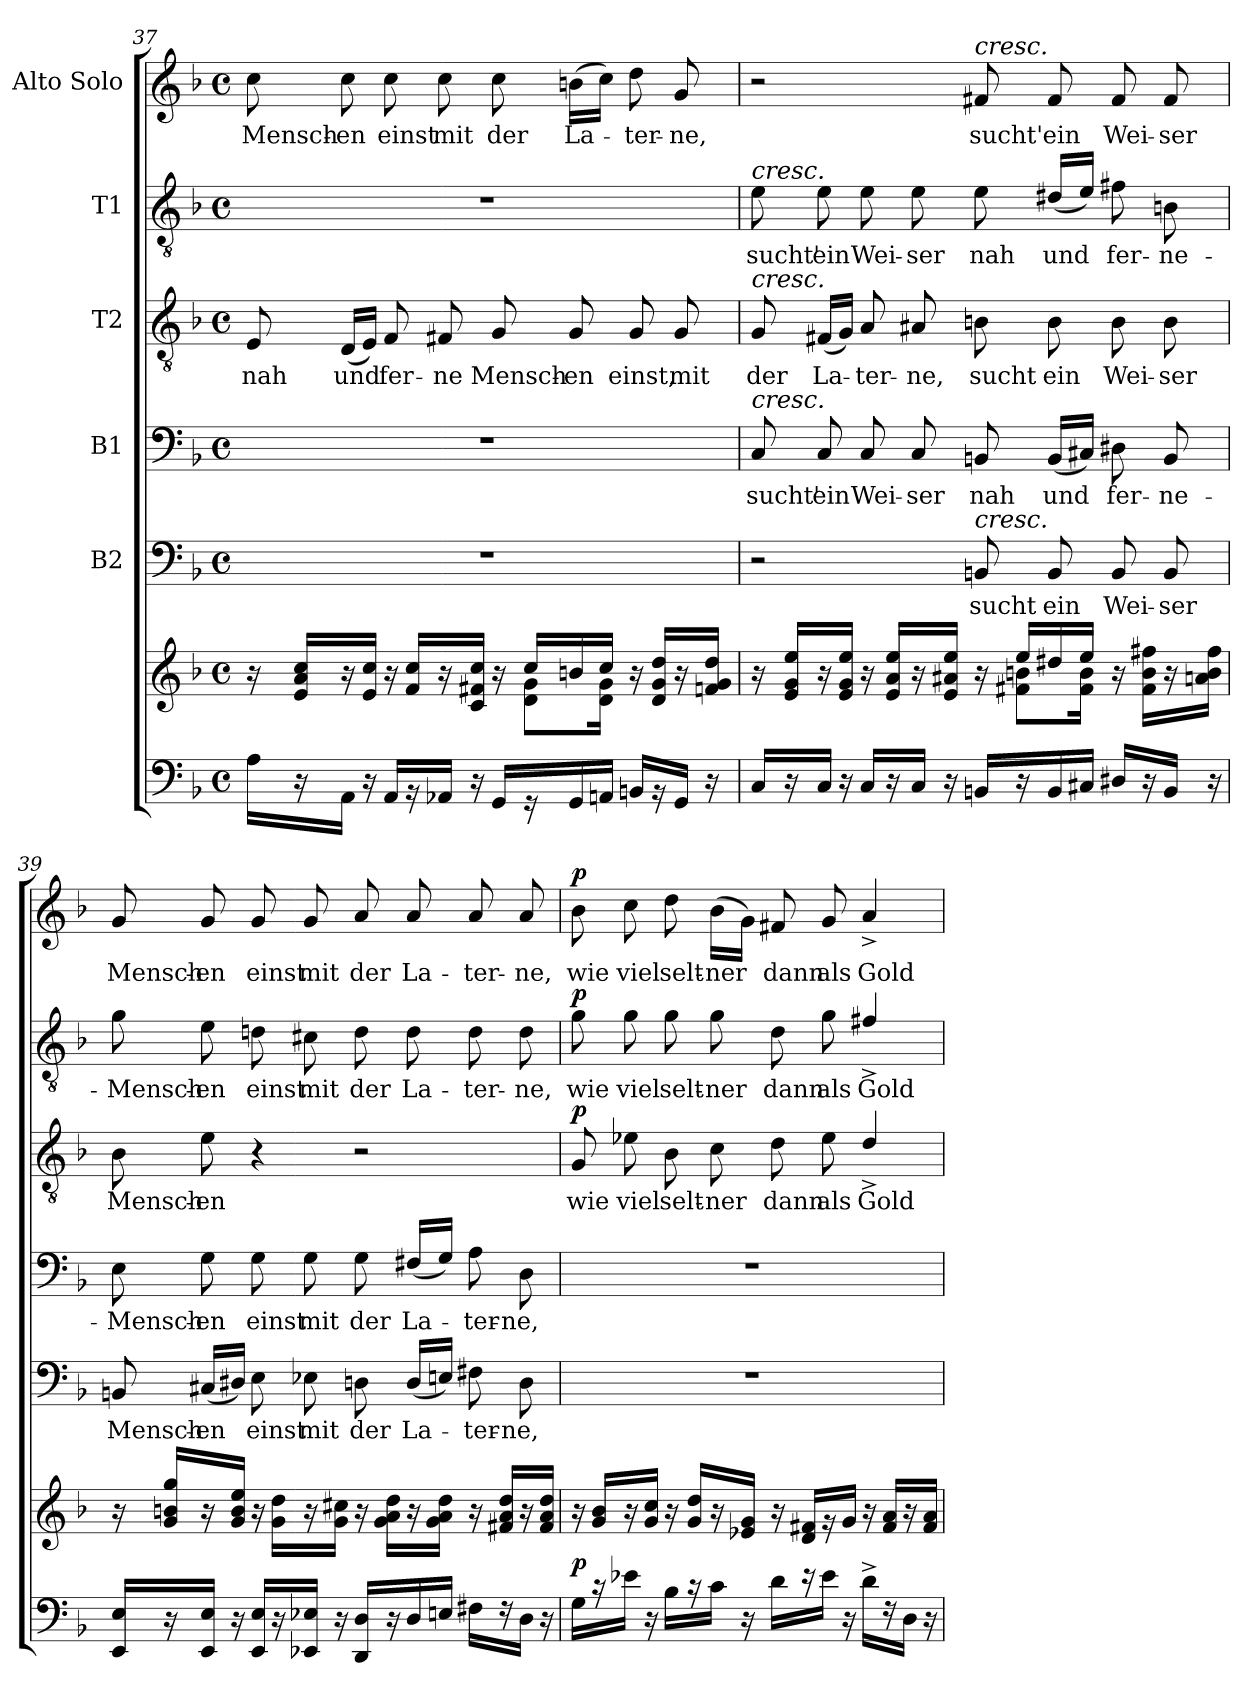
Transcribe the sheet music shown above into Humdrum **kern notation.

**kern	**dynam	**kern	**kern	**text	**kern	**text	**kern	**text	**dynam	**kern	**text	**dynam	**kern	**text	**dynam
*part7	*part7	*part6	*part5	*part5	*part4	*part4	*part3	*part3	*part3	*part2	*part2	*part2	*part1	*part1	*part1
*staff7	*staff7	*staff6	*staff5	*staff5	*staff4	*staff4	*staff3	*staff3	*staff3	*staff2	*staff2	*staff2	*staff1	*staff1	*staff1
*	*	*	*I"B2	*	*I"B1	*	*I"T2	*	*	*I"T1	*	*	*I"Alto Solo	*	*
*clefF4	*	*clefG2	*clefF4	*	*clefF4	*	*clefGv2	*	*	*clefGv2	*	*	*clefG2	*	*
*k[b-]	*	*k[b-]	*k[b-]	*	*k[b-]	*	*k[b-]	*	*	*k[b-]	*	*	*k[b-]	*	*
*F:	*	*F:	*F:	*	*F:	*	*F:	*	*	*F:	*	*	*F:	*	*
*M4/4	*	*M4/4	*M4/4	*	*M4/4	*	*M4/4	*	*	*M4/4	*	*	*M4/4	*	*
*met(c)	*	*met(c)	*met(c)	*	*met(c)	*	*met(c)	*	*	*met(c)	*	*	*met(c)	*	*
=37	=37	=37	=37	=37	=37	=37	=37	=37	=37	=37	=37	=37	=37	=37	=37
*	*	*^	*	*	*	*	*	*	*	*	*	*	*	*	*
!	!	!	!	!	!	!	!	!	!LO:LY:b	!	!	!	!	!	!LO:LY:b	!
16A\LL	.	16r	16ryy	1r	.	1r	.	8E/	nah	.	1r	.	.	8cc\	Mensch-	.
*	*	*v	*v	*	*	*	*	*	*	*	*	*	*	*	*	*
16r	.	16e/ 16a/ 16cc/LL	.	.	.	.	.	.	.	.	.	.	.	.	.
!	!	!	!	!	!	!	!	!LO:LY:b	!	!	!	!	!	!LO:LY:b	!
16AA\JJ	.	16r	.	.	.	.	(<16D/LL	und	.	.	.	.	8cc\	-en	.
16r	.	16e/ 16cc/JJ	.	.	.	.	16E/JJ)	.	.	.	.	.	.	.	.
!	!	!	!	!	!	!	!	!LO:LY:b	!	!	!	!	!	!LO:LY:b	!
16AA/LL	.	16r	.	.	.	.	8F/	fer-	.	.	.	.	8cc\	einst	.
16r	.	16f/ 16cc/LL	.	.	.	.	.	.	.	.	.	.	.	.	.
!	!	!	!	!	!	!	!	!LO:LY:b	!	!	!	!	!	!LO:LY:b	!
16AA-X/JJ	.	16r	.	.	.	.	8F#X/	-ne	.	.	.	.	8cc\	mit	.
16r	.	16c/ 16f#X/ 16cc/JJ	.	.	.	.	.	.	.	.	.	.	.	.	.
!	!	!	!	!	!	!	!	!LO:LY:b	!	!	!	!	!	!LO:LY:b	!
16GG/LL	.	16r	.	.	.	.	8G/	Mensch-	.	.	.	.	8cc\	der	.
*	*	*^	*	*	*	*	*	*	*	*	*	*	*	*	*
16r	.	16cc/LL	8d\ 8g\L	.	.	.	.	.	.	.	.	.	.	.	.	.
!	!	!	!	!	!	!	!	!	!LO:LY:b	!	!	!	!	!	!LO:LY:b	!
16GG/	.	16bn/	.	.	.	.	.	8G/	-en	.	.	.	.	(>16bn\LL	La-	.
16AAn/JJ	.	16cc/JJ	16d\ 16g\Jk	.	.	.	.	.	.	.	.	.	.	16cc\JJ)	.	.
!	!	!	!	!	!	!	!	!	!LO:LY:b	!	!	!	!	!	!LO:LY:b	!
16BBn/LL	.	16r	4ryy	.	.	.	.	8G/	einst,	.	.	.	.	8dd\	-ter-	.
16r	.	16d/ 16g/ 16dd/LL	.	.	.	.	.	.	.	.	.	.	.	.	.	.
!	!	!	!	!	!	!	!	!	!LO:LY:b	!	!	!	!	!	!LO:LY:b	!
16GG/JJ	.	16r	.	.	.	.	.	8G/	mit	.	.	.	.	8g/	-ne,	.
16r	.	16fn/ 16g/ 16dd/JJ	.	.	.	.	.	.	.	.	.	.	.	.	.	.
!!LO:LB:g=z
=38	=38	=38	=38	=38	=38	=38	=38	=38	=38	=38	=38	=38	=38	=38	=38	=38
!	!	!	!	!	!	!	!	!	!	!	!LO:TX:a:i:t=cresc.	!	!	!	!	!
!	!	!	!	!	!	!	!	!LO:TX:a:i:t=cresc.	!	!	!	!	!	!	!	!
!	!	!	!	!	!	!LO:TX:a:i:t=cresc.	!	!	!	!	!	!	!	!	!	!
!	!	!	!	!	!	!	!LO:LY:b	!	!LO:LY:b	!	!	!LO:LY:b	!	!	!	!
16C/LL	.	16r	16ryy	2r	.	8C/	sucht'	8G/	der	.	8e\	sucht'	.	2r	.	.
*	*	*v	*v	*	*	*	*	*	*	*	*	*	*	*	*	*
16r	.	16e/ 16g/ 16ee/LL	.	.	.	.	.	.	.	.	.	.	.	.	.
!	!	!	!	!	!	!LO:LY:b	!	!LO:LY:b	!	!	!LO:LY:b	!	!	!	!
16C/JJ	.	16r	.	.	8C/	ein	(<16F#X/LL	La-	.	8e\	ein	.	.	.	.
16r	.	16e/ 16g/ 16ee/JJ	.	.	.	.	16G/JJ)	.	.	.	.	.	.	.	.
!	!	!	!	!	!	!LO:LY:b	!	!LO:LY:b	!	!	!LO:LY:b	!	!	!	!
16C/LL	.	16r	.	.	8C/	Wei-	8A/	-ter-	.	8e\	Wei-	.	.	.	.
16r	.	16e/ 16a/ 16ee/LL	.	.	.	.	.	.	.	.	.	.	.	.	.
!	!	!	!	!	!	!LO:LY:b	!	!LO:LY:b	!	!	!LO:LY:b	!	!	!	!
16C/JJ	.	16r	.	.	8C/	-ser	8A#X/	-ne,	.	8e\	-ser	.	.	.	.
16r	.	16e/ 16a#X/ 16ee/JJ	.	.	.	.	.	.	.	.	.	.	.	.	.
!	!	!	!	!	!	!	!	!	!	!	!	!	!LO:TX:a:i:t=cresc.	!	!
!	!	!	!LO:TX:a:i:t=cresc.	!	!	!	!	!	!	!	!	!	!	!	!
!	!	!	!	!LO:LY:b	!	!LO:LY:b	!	!LO:LY:b	!	!	!LO:LY:b	!	!	!LO:LY:b	!
16BBn/LL	.	16r	8BBn/	sucht	8BBn/	nah	8Bn\	sucht	.	8e\	nah	.	8f#X/	sucht'	.
*	*	*^	*	*	*	*	*	*	*	*	*	*	*	*	*
16r	.	16ee/LL	8f#X\ 8bn\L	.	.	.	.	.	.	.	.	.	.	.	.	.
!	!	!	!	!	!LO:LY:b	!	!LO:LY:b	!	!LO:LY:b	!	!	!LO:LY:b	!	!	!LO:LY:b	!
16BB/	.	16dd#X/	.	8BB/	ein	(<16BB/LL	und	8B\	ein	.	(<16d#X/LL	und	.	8f#/	ein	.
16C#X/JJ	.	16ee/JJ	16f#\ 16b\Jk	.	.	16C#X/JJ)	.	.	.	.	16e/JJ)	.	.	.	.	.
!	!	!	!	!	!LO:LY:b	!	!LO:LY:b	!	!LO:LY:b	!	!	!LO:LY:b	!	!	!LO:LY:b	!
16D#X/LL	.	16r	4ryy	8BB/	Wei-	8D#X\	fer-	8B\	Wei-	.	8f#X\	fer-	.	8f#/	Wei-	.
16r	.	16f#\ 16b\ 16ff#X\LL	.	.	.	.	.	.	.	.	.	.	.	.	.	.
!	!	!	!	!	!LO:LY:b	!	!LO:LY:b	!	!LO:LY:b	!	!	!LO:LY:b	!	!	!LO:LY:b	!
16BB/JJ	.	16r	.	8BB/	-ser	8BB/	-ne-	8B\	-ser	.	8Bn\	-ne-	.	8f#/	-ser	.
16r	.	16an\ 16b\ 16ff#\JJ	.	.	.	.	.	.	.	.	.	.	.	.	.	.
*	*	*v	*v	*	*	*	*	*	*	*	*	*	*	*	*	*
=39	=39	=39	=39	=39	=39	=39	=39	=39	=39	=39	=39	=39	=39	=39	=39
!	!	!	!	!LO:LY:b	!	!LO:LY:b	!	!LO:LY:b	!	!	!LO:LY:b	!	!	!LO:LY:b	!
16EE/ 16E/LL	.	16r	8BBn/	Mensch-	8E\	-Mensch-	8B-\	-Mensch-	.	8g\	-Mensch-	.	8g/	-Mensch-	.
16r	.	16g/ 16bn/ 16gg/LL	.	.	.	.	.	.	.	.	.	.	.	.	.
!	!	!	!	!LO:LY:b	!	!LO:LY:b	!	!LO:LY:b	!	!	!LO:LY:b	!	!	!LO:LY:b	!
16EE/ 16E/JJ	.	16r	(<16C#X/LL	-en	8G\	-en	8e\	-en	.	8e\	-en	.	8g/	-en	.
16r	.	16g/ 16b/ 16ee/JJ	16D#X/JJ)	.	.	.	.	.	.	.	.	.	.	.	.
!	!	!	!	!LO:LY:b	!	!LO:LY:b	!	!	!	!	!LO:LY:b	!	!	!LO:LY:b	!
16EE/ 16E/LL	.	16r	8E\	einst	8G\	einst	4r	.	.	8dn\	einst	.	8g/	einst	.
16r	.	16g\ 16dd\LL	.	.	.	.	.	.	.	.	.	.	.	.	.
!	!	!	!	!LO:LY:b	!	!LO:LY:b	!	!	!	!	!LO:LY:b	!	!	!LO:LY:b	!
16EE-X/ 16E-X/JJ	.	16r	8E-X\	mit	8G\	mit	.	.	.	8c#X\	mit	.	8g/	mit	.
16r	.	16g\ 16cc#X\JJ	.	.	.	.	.	.	.	.	.	.	.	.	.
!	!	!	!	!LO:LY:b	!	!LO:LY:b	!	!	!	!	!LO:LY:b	!	!	!LO:LY:b	!
16DD/ 16D/LL	.	16r	8Dn\	der	8G\	der	2r	.	.	8d\	der	.	8a/	der	.
16r	.	16g\ 16a\ 16dd\LL	.	.	.	.	.	.	.	.	.	.	.	.	.
!	!	!	!	!LO:LY:b	!	!LO:LY:b	!	!	!	!	!LO:LY:b	!	!	!LO:LY:b	!
16D/	.	16r	(<16D/LL	La-	(<16F#X/LL	La-	.	.	.	8d\	La-	.	8a/	La-	.
16En/JJ	.	16g\ 16a\ 16dd\JJ	16En/JJ)	.	16G/JJ)	.	.	.	.	.	.	.	.	.	.
!	!	!	!	!LO:LY:b	!	!LO:LY:b	!	!	!	!	!LO:LY:b	!	!	!LO:LY:b	!
16F#X\LL	.	16r	8F#X\	-ter-	8A\	-ter-	.	.	.	8d\	-ter-	.	8a/	-ter-	.
16r	.	16f#X/ 16a/ 16dd/LL	.	.	.	.	.	.	.	.	.	.	.	.	.
!	!	!	!	!LO:LY:b	!	!LO:LY:b	!	!	!	!	!LO:LY:b	!	!	!LO:LY:b	!
16D\JJ	.	16r	8D\	-ne,	8D\	-ne,	.	.	.	8d\	-ne,	.	8a/	-ne,	.
16r	.	16f#/ 16a/ 16dd/JJ	.	.	.	.	.	.	.	.	.	.	.	.	.
=40	=40	=40	=40	=40	=40	=40	=40	=40	=40	=40	=40	=40	=40	=40	=40
!	!LO:DY:a	!	!	!	!	!	!	!LO:LY:b	!LO:DY:a	!	!LO:LY:b	!LO:DY:a	!	!LO:LY:b	!LO:DY:a
16G\LL	p	16r	1r	.	1r	.	8G/	wie	p	8g\	wie	p	8b-\	wie	p
16r	.	16g/ 16b-/LL	.	.	.	.	.	.	.	.	.	.	.	.	.
!	!	!	!	!	!	!	!	!LO:LY:b	!	!	!LO:LY:b	!	!	!LO:LY:b	!
16e-X\JJ	.	16r	.	.	.	.	8e-X\	viel	.	8g\	viel	.	8cc\	viel	.
16r	.	16g/ 16cc/JJ	.	.	.	.	.	.	.	.	.	.	.	.	.
!	!	!	!	!	!	!	!	!LO:LY:b	!	!	!LO:LY:b	!	!	!LO:LY:b	!
16B-\LL	.	16r	.	.	.	.	8B-\	selt-	.	8g\	selt-	.	8dd\	selt-	.
16r	.	16g/ 16dd/LL	.	.	.	.	.	.	.	.	.	.	.	.	.
!	!	!	!	!	!	!	!	!LO:LY:b	!	!	!LO:LY:b	!	!	!LO:LY:b	!
16c\JJ	.	16r	.	.	.	.	8c\	-ner	.	8g\	-ner	.	(>16b-\LL	-ner	.
16r	.	16e-X/ 16g/JJ	.	.	.	.	.	.	.	.	.	.	16g\JJ)	.	.
!	!	!	!	!	!	!	!	!LO:LY:b	!	!	!LO:LY:b	!	!	!LO:LY:b	!
16d\LL	.	16r	.	.	.	.	8d\	dann	.	8d\	dann	.	8f#X/	dann	.
16r	.	16d/ 16f#X/LL	.	.	.	.	.	.	.	.	.	.	.	.	.
!	!	!	!	!	!	!	!	!LO:LY:b	!	!	!LO:LY:b	!	!	!LO:LY:b	!
16e-\JJ	.	16r	.	.	.	.	8e-\	als	.	8g\	als	.	8g/	als	.
16r	.	16g/JJ	.	.	.	.	.	.	.	.	.	.	.	.	.
!	!	!	!	!	!	!	!	!LO:LY:b	!	!	!LO:LY:b	!	!	!LO:LY:b	!
16d^\LL	.	16r	.	.	.	.	4d^/	Gold	.	4f#X^/	Gold	.	4a^/	Gold	.
16r	.	16f#/ 16a/LL	.	.	.	.	.	.	.	.	.	.	.	.	.
16D\JJ	.	16r	.	.	.	.	.	.	.	.	.	.	.	.	.
16r	.	16f#/ 16a/JJ	.	.	.	.	.	.	.	.	.	.	.	.	.
=	=	=	=	=	=	=	=	=	=	=	=	=	=	=	=
*-	*-	*-	*-	*-	*-	*-	*-	*-	*-	*-	*-	*-	*-	*-	*-
